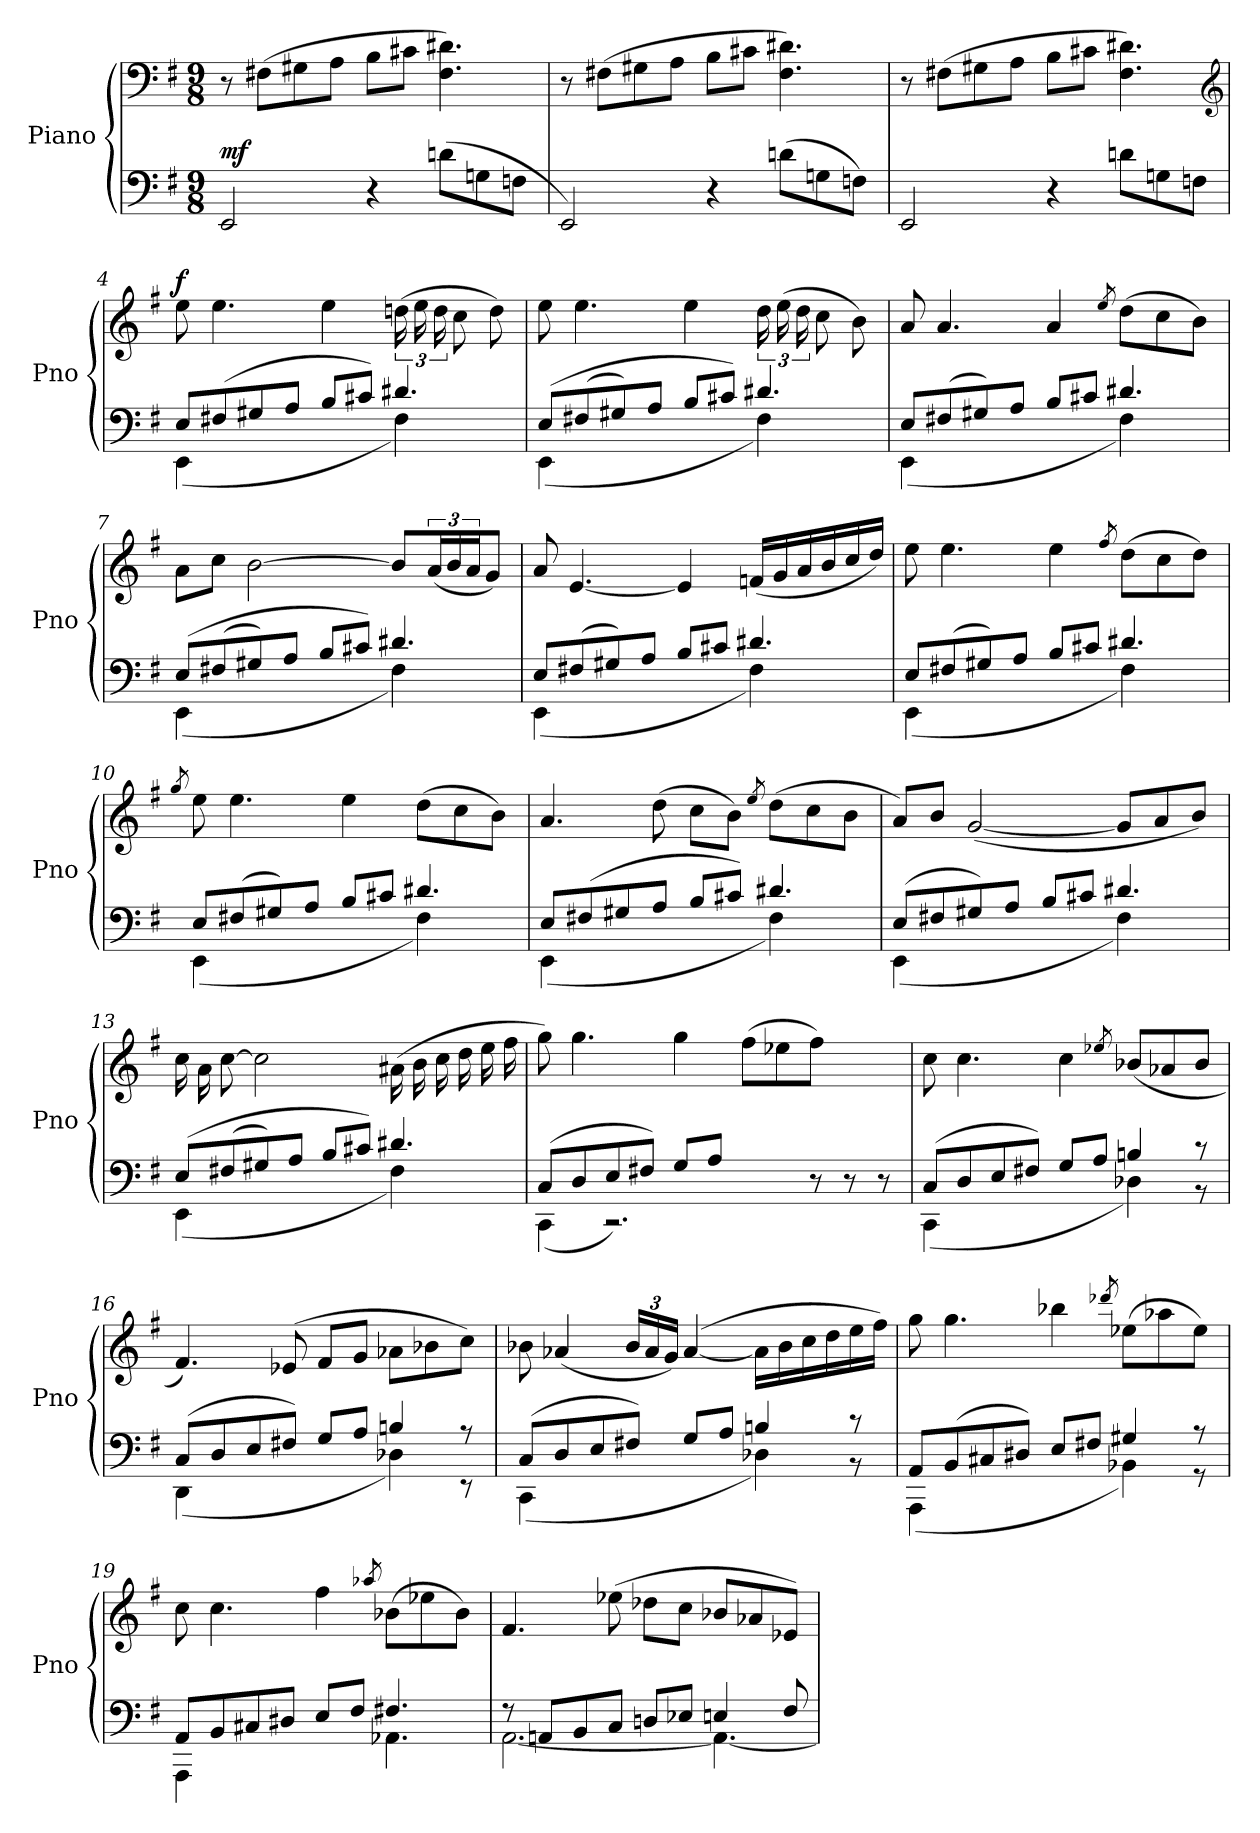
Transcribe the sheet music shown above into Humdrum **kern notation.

**kern	**dynam	**kern	**dynam
*part2	*part2	*part1	*part1
*staff2	*staff2	*staff1	*staff1
*I"Piano	*	*I"Piano	*
*I'Pno	*	*I'Pno	*
*clefF4	*	*clefF4	*
*k[f#]	*	*k[f#]	*
*M9/8	*	*M9/8	*
*MM175	*	*MM175	*
=1	=1	=1	=1
!	!LO:DY:a	!	!
2EE/	mf	8r	.
.	.	(8F#X\L	.
.	.	8G#X\	.
.	.	8A\J	.
4r	.	8B\L	.
.	.	8c#X\J	.
(8dn\L	.	4.F#\ 4.d#X\)	.
8Gn\	.	.	.
8Fn\J	.	.	.
=2	=2	=2	=2
2EE/)	.	8r	.
.	.	(8F#X\L	.
.	.	8G#X\	.
.	.	8A\J	.
4r	.	8B\L	.
.	.	8c#X\J	.
(8dn\L	.	4.F#\ 4.d#X\)	.
8Gn\	.	.	.
8Fn\J)	.	.	.
!!LO:LB:g=z
=3	=3	=3	=3
2EE/	.	8r	.
.	.	(8F#X\L	.
.	.	8G#X\	.
.	.	8A\J	.
4r	.	8B\L	.
.	.	8c#X\J	.
8dn\L	.	4.F#\ 4.d#X\)	.
8Gn\	.	.	.
8Fn\J	.	.	.
*	*	*clefG2	*
=4	=4	=4	=4
*^	*	*	*
!	!	!	!	!LO:DY:a
8E/L	(4EE\	.	8ee\	f
(8F#X/	.	.	4.ee\	.
8G#X/	2ryy	.	.	.
8A/J	.	.	.	.
8B/L	.	.	4ee\	.
8c#X/J)	.	.	.	.
4.d#X/	4F#\)	.	(24ddn\LL	.
.	.	.	24ee\	.
.	.	.	24dd\	.
.	.	.	8cc\	.
.	8ryy	.	8dd\J)	.
=5	=5	=5	=5	=5
(8E/L	(4EE\	.	8ee\	.
(8F#X/	.	.	4.ee\	.
8G#X/)	2ryy	.	.	.
8A/J	.	.	.	.
8B/L	.	.	4ee\	.
8c#X/J)	.	.	.	.
4.d#X/	4F#\)	.	24dd\LL	.
.	.	.	(24ee\	.
.	.	.	24dd\	.
.	.	.	8cc\	.
.	8ryy	.	8b\J)	.
!!LO:LB:g=z
=6	=6	=6	=6	=6
8E/L	(4EE\	.	8a/	.
(8F#X/	.	.	4.a/	.
8G#X/)	2ryy	.	.	.
8A/J	.	.	.	.
8B/L	.	.	4a/	.
8c#X/J	.	.	.	.
.	.	.	8qee/	.
4.d#X/	4F#\)	.	(8dd\L	.
.	.	.	8cc\	.
.	8ryy	.	8b\J)	.
=7	=7	=7	=7	=7
(8E/L	(4EE\	.	8a\L	.
(8F#X/	.	.	8cc\J	.
8G#X/)	2ryy	.	[2b\	.
8A/J	.	.	.	.
8B/L	.	.	.	.
8c#X/J)	.	.	.	.
4.d#X/	4F#\)	.	8b/L]	.
.	.	.	(24a/	.
.	.	.	24b/	.
.	.	.	24a/	.
.	8ryy	.	8g/J)	.
=8	=8	=8	=8	=8
8E/L	(4EE\	.	8a/	.
(8F#X/	.	.	[4.e/	.
8G#X/)	2ryy	.	.	.
8A/J	.	.	.	.
8B/L	.	.	4e/]	.
8c#X/J	.	.	.	.
4.d#X/	4F#\)	.	(16fn/LL	.
.	.	.	16g/	.
.	.	.	16a/	.
.	.	.	16b/	.
.	8ryy	.	16cc/	.
.	.	.	16dd/JJ)	.
!!LO:LB:g=z
=9	=9	=9	=9	=9
8E/L	(4EE\	.	8ee\	.
(8F#X/	.	.	4.ee\	.
8G#X/)	2ryy	.	.	.
8A/J	.	.	.	.
8B/L	.	.	4ee\	.
8c#X/J	.	.	.	.
.	.	.	8qff#/	.
4.d#X/	4F#\)	.	(8dd\L	.
.	.	.	8cc\	.
.	8ryy	.	8dd\J)	.
=10	=10	=10	=10	=10
.	.	.	8qgg/	.
8E/L	(4EE\	.	8ee\	.
(8F#X/	.	.	4.ee\	.
8G#X/)	2ryy	.	.	.
8A/J	.	.	.	.
8B/L	.	.	4ee\	.
8c#X/J	.	.	.	.
4.d#X/	4F#\)	.	(8dd\L	.
.	.	.	8cc\	.
.	8ryy	.	8b\J)	.
=11	=11	=11	=11	=11
8E/L	(4EE\	.	4.a/	.
(8F#X/	.	.	.	.
8G#X/	2ryy	.	.	.
8A/J	.	.	(8dd\	.
8B/L	.	.	8cc\L	.
8c#X/J)	.	.	8b\J)	.
.	.	.	8qee/	.
4.d#X/	4F#\)	.	(8dd\L	.
.	.	.	8cc\	.
.	8ryy	.	8b\J	.
!!LO:LB:g=z
=12	=12	=12	=12	=12
(8E/L	(4EE\	.	8a/L)	.
8F#X/	.	.	8b/J	.
8G#X/)	2ryy	.	([2g/	.
8A/J	.	.	.	.
8B/L	.	.	.	.
8c#X/J	.	.	.	.
4.d#X/	4F#\)	.	8g/L]	.
.	.	.	8a/	.
.	8ryy	.	8b/J)	.
=13	=13	=13	=13	=13
(8E/L	(4EE\	.	16cc\LL	.
.	.	.	16a\	.
(8F#X/	.	.	[8cc\J	.
8G#X/)	2ryy	.	2cc\]	.
8A/J	.	.	.	.
8B/L	.	.	.	.
8c#X/J)	.	.	.	.
4.d#X/	4F#\)	.	(16a#X\LL	.
.	.	.	16b\	.
.	.	.	16cc\	.
.	.	.	16dd\	.
.	8ryy	.	16ee\	.
.	.	.	16ff#\JJ	.
=14	=14	=14	=14	=14
!	!	!	!	!LO:DY:a
!	!	!	!	!LO:DY:n=1:a
(8C/L	(4CC\	.	8gg\)	p mf
8D/	.	.	4.gg\	.
8E/	2.r)	.	.	.
8F#X/J)	.	.	.	.
8G/L	.	.	4gg\	.
8A/J	.	.	.	.
4ryy	.	.	(8ff#\L	.
.	.	.	8ee-X\	.
8r	4.ryy	.	8ff#\J)	.
8r	.	.	4ryy	.
8r	.	.	.	.
!!LO:LB:g=z
=15	=15	=15	=15	=15
(8C/L	(4CC\	.	8cc\	.
8D/	.	.	4.cc\	.
8E/	2ryy	.	.	.
8F#X/J)	.	.	.	.
8G/L	.	.	4cc\	.
8A/J	.	.	.	.
.	.	.	8qee-X/	.
4Bn/	4D-X\)	.	(8b-X/L	.
.	.	.	8a-X/	.
8r	8r	.	8b-/J	.
=16	=16	=16	=16	=16
(8C/L	(4DD\	.	4.f#/)	.
8D/	.	.	.	.
8E/	2ryy	.	.	.
8F#X/J)	.	.	(8e-X/	.
8G/L	.	.	8f#/L	.
8A/J	.	.	8g/J	.
4Bn/	4D-X\)	.	8a-X\L	.
.	.	.	8b-X\	.
8r	8r	.	8cc\J)	.
=17	=17	=17	=17	=17
(8C/L	(4CC\	.	8b-X\	.
8D/	.	.	(4a-X/	.
8E/	2ryy	.	.	.
8F#X/J)	.	.	24b-/LL	.
.	.	.	24a-/	.
.	.	.	24g/JJ)	.
8G/L	.	.	([4a-/	.
8A/J	.	.	.	.
4Bn/	4D-X\)	.	16a-\LL]	.
.	.	.	16b-\	.
.	.	.	16cc\	.
.	.	.	16dd\	.
8r	8r	.	16ee\	.
.	.	.	16ff#\JJ)	.
!!LO:LB:g=z
=18	=18	=18	=18	=18
8AA/L	(4AAA\	.	8gg\	.
(8BB/	.	.	4.gg\	.
8C#X/	2ryy	.	.	.
8D#X/J)	.	.	.	.
8E/L	.	.	4bb-X\	.
8F#X/J	.	.	.	.
.	.	.	8qddd-X/	.
4G#X/	4BB-X\)	.	(8ee-X\L	.
.	.	.	8aa-X\	.
8r	8r	.	8ee-\J)	.
=19	=19	=19	=19	=19
8AA/L	4AAA\	.	8cc\	.
8BB/	.	.	4.cc\	.
8C#X/	2ryy	.	.	.
8D#X/J	.	.	.	.
8E/L	.	.	4ff#\	.
8F#/J	.	.	.	.
.	.	.	8qaa-X/	.
4.F#X/	4.AA-X\	.	(8b-X\L	.
.	.	.	8ee-X\	.
.	.	.	8b-\J)	.
=20	=20	=20	=20	=20
8r	[2.AA\	.	4.f#/	.
8AAn/L	.	.	.	.
8BB/	.	.	.	.
8C/J	.	.	(8ee-X\	.
8Dn/L	.	.	8dd-X\L	.
8E-X/J	.	.	8cc\J	.
4En/	4.AA\_	.	8b-X/L	.
.	.	.	8a-X/	.
8F#/	.	.	8e-X/J)	.
*v	*v	*	*	*
=	=	=	=
*-	*-	*-	*-
